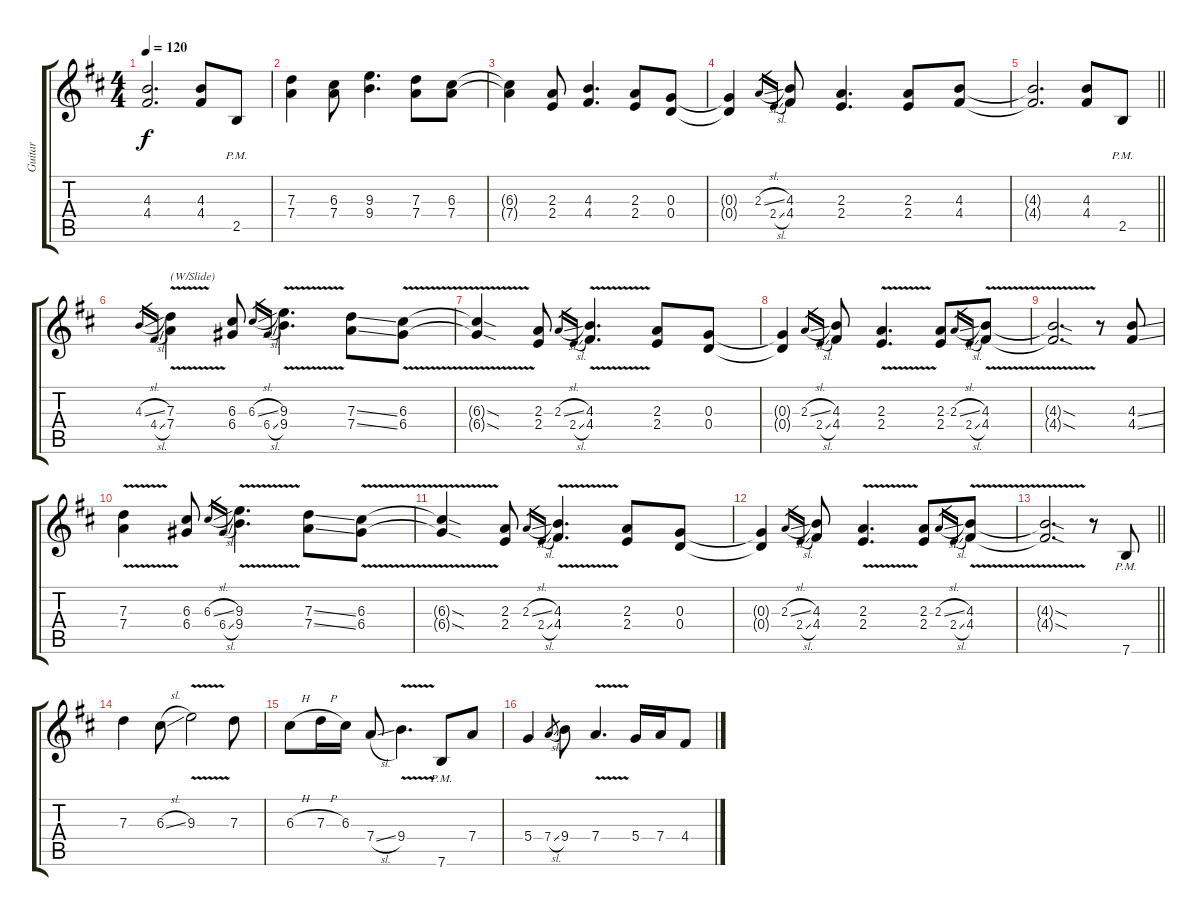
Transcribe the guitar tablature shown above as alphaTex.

\track ("Guitar" "Guitar") {instrument distortionguitar}
\staff {score tabs}
\tuning (E4 B3 G3 D3 A2 E2) {hide}
\ts (4 4)
\tempo 120
\clef g2
\ks d
(4.3{t} 4.4{t}).2{d dy f} (4.3 4.4).8 2.5{pm}.8 |
(7.3 7.4).4 (6.3 7.4).8 (9.3 9.4).4{d} (7.3 7.4).8 (6.3 7.4).8 |
(6.3{t} 7.4{t}).4 (2.3 2.4).8 (4.3 4.4).4{d} (2.3 2.4).8 (0.3 0.4).8 |
(0.3{t} 0.4{t}).4 2.3{sl}.16{gr} 2.4{sl}.16{gr} (4.3 4.4).8 (2.3 2.4).4{d} (2.3 2.4).8 (4.3 4.4).8 |
\barLineRight lightlight
(4.3{t} 4.4{t}).2{d} (4.3 4.4).8 2.5{pm}.8 |
4.3{sl}.16{gr} 4.4{sl}.16{gr} (7.3{v} 7.4{v}).4{txt "(W/Slide)"} (6.3 6.4).8 6.3{sl}.16{gr} 6.4{sl}.16{gr} (9.3{v} 9.4{v}).4{d} (7.3{ss} 7.4{ss}).8 (6.3{v} 6.4{v}).8 |
(6.3{sod t} 6.4{sod t}).4 (2.3 2.4).8 2.3{sl}.16{gr} 2.4{sl}.16{gr} (4.3{v} 4.4{v}).4{d} (2.3 2.4).8 (0.3 0.4).8 |
(0.3{t} 0.4{t}).4 2.3{sl}.16{gr} 2.4{sl}.16{gr} (4.3 4.4).8 (2.3{v} 2.4{v}).4{d} (2.3 2.4).8 2.3{sl}.16{gr} 2.4{sl}.16{gr} (4.3{v} 4.4{v}).8 |
(4.3{sod t} 4.4{sod t}).2{d} r.8 (4.3{ss} 4.4{ss}).8 |
(7.3{v} 7.4{v}).4 (6.3 6.4).8 6.3{sl}.16{gr} 6.4{sl}.16{gr} (9.3{v} 9.4{v}).4{d} (7.3{ss} 7.4{ss}).8 (6.3{v} 6.4{v}).8 |
(6.3{sod t} 6.4{sod t}).4 (2.3 2.4).8 2.3{sl}.16{gr} 2.4{sl}.16{gr} (4.3{v} 4.4{v}).4{d} (2.3 2.4).8 (0.3 0.4).8 |
(0.3{t} 0.4{t}).4 2.3{sl}.16{gr} 2.4{sl}.16{gr} (4.3 4.4).8 (2.3{v} 2.4{v}).4{d} (2.3 2.4).8 2.3{sl}.16{gr} 2.4{sl}.16{gr} (4.3{v} 4.4{v}).8 |
\barLineRight lightlight
(4.3{sod t} 4.4{sod t}).2{d} r.8 7.6{pm}.8 |
7.3.4 6.3{sl}.8 9.3{v}.2 7.3.8 |
6.3{h}.8 7.3{h}.16 6.3.16 7.4{sl}.8 9.4{v}.4{d} 7.6{pm}.8 7.4.8 |
5.4.4 7.4{sl}.8{gr} 9.4.8 7.4{v}.4{d} 5.4.16 7.4.16 4.4.8
